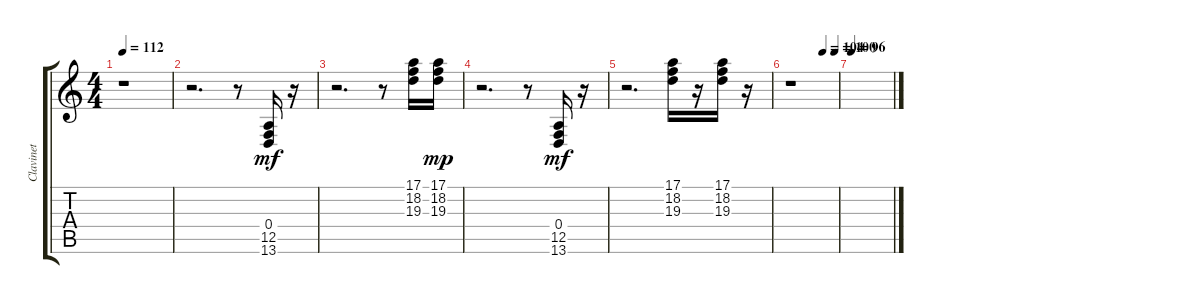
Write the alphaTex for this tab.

\track ("Clavinet" "Clavinet") {instrument clavinet}
\staff {score tabs}
\tuning (E4 B3 G3 D3 A2 E2) {hide}
\ts (4 4)
\tempo 112
\clef g2
\ks c
r.1{dy mp} |
r.2{d} r.8 (0.4 12.5 13.6).16{dy mf} r.16 |
r.2{d} r.8 (17.1 18.2 19.3).16 (17.1 18.2 19.3).16{dy mp} |
r.2{d} r.8 (0.4 12.5 13.6).16{dy mf} r.16 |
r.2{d} (17.1 18.2 19.3).16 r.16 (17.1 18.2 19.3).16 r.16 |
\tempo (104 0.6875)
\tempo (100 0.9375)
r.1 |
\tempo 96
